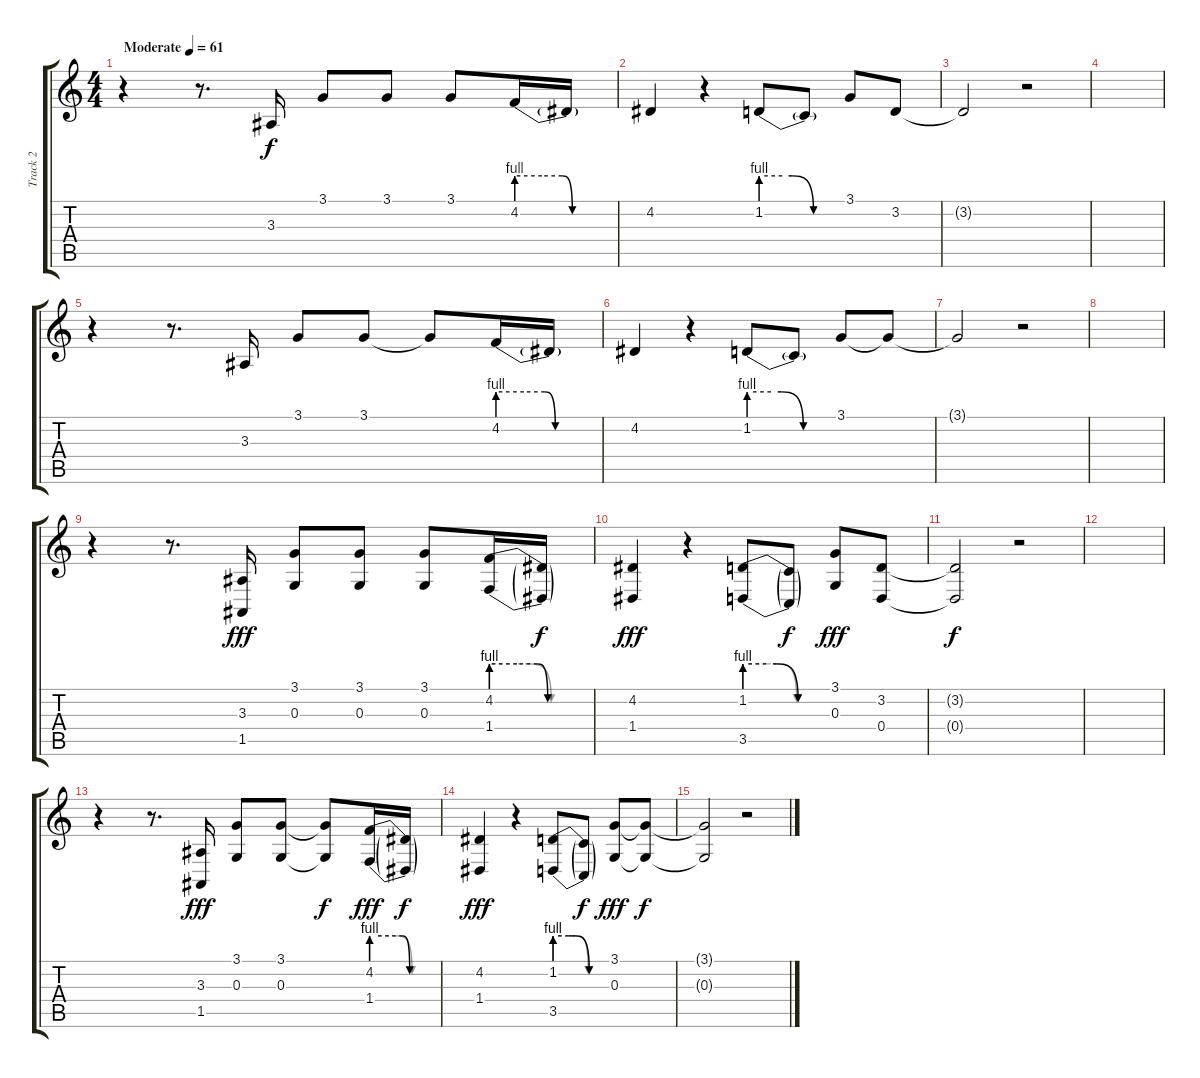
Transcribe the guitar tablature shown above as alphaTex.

\track ("Track 2" "Track 2") {instrument stringensemble1}
\staff {score tabs}
\tuning (E4 B3 G3 D3 A2 E2) {hide}
\ts (4 4)
\tempo (61 "Moderate")
\clef g2
\ks c
r.4{dy f instrument stringensemble1} r.8{d} 3.3.16 3.1.8 3.1.8 3.1.8 4.2{be (custom 0 4 15 4 27 4 33 0 60 0)}.16 4.2{t}.16 |
4.2.4 r.4 1.2{be (custom 0 4 15 4 22 4 37 0 60 0)}.8 1.2{t}.8 3.1.8 3.2.8 |
3.2{t}.2 r.2 |
|
r.4 r.8{d} 3.3.16 3.1.8 3.1.8 3.1{t}.8 4.2{be (custom 0 4 15 4 27 4 33 0 60 0)}.16 4.2{t}.16 |
4.2.4 r.4 1.2{be (custom 0 4 15 4 22 4 37 0 60 0)}.8 1.2{t}.8 3.1.8 3.1{t}.8 |
3.1{t}.2 r.2 |
|
r.4 r.8{d} (3.3 1.5).16{dy fff} (3.1 0.3).8 (3.1 0.3).8 (3.1 0.3).8 (4.2{be (custom 0 4 15 4 27 4 33 0 60 0)} 1.4{be (custom 0 4 15 4 22 4 35 0 60 0)}).16 (4.2{t} 1.4{t}).16{dy f} |
(4.2 1.4).4{dy fff} r.4 (1.2{be (custom 0 4 15 4 22 4 37 0 60 0)} 3.5{be (custom 0 4 15 4 23 4 36 0 60 0)}).8 (1.2{t} 3.5{t}).8{dy f} (3.1 0.3).8{dy fff} (3.2 0.4).8 |
(3.2{t} 0.4{t}).2{dy f} r.2 |
|
r.4 r.8{d} (3.3 1.5).16{dy fff} (3.1 0.3).8 (3.1 0.3).8 (3.1{t} 0.3{t}).8{dy f} (4.2{be (custom 0 4 15 4 27 4 33 0 60 0)} 1.4{be (custom 0 4 15 4 22 4 35 0 60 0)}).16{dy fff} (4.2{t} 1.4{t}).16{dy f} |
(4.2 1.4).4{dy fff} r.4 (1.2{be (custom 0 4 15 4 22 4 37 0 60 0)} 3.5{be (custom 0 4 15 4 23 4 36 0 60 0)}).8 (1.2{t} 3.5{t}).8{dy f} (3.1 0.3).8{dy fff} (3.1{t} 0.3{t}).8{dy f} |
(3.1{t} 0.3{t}).2 r.2
